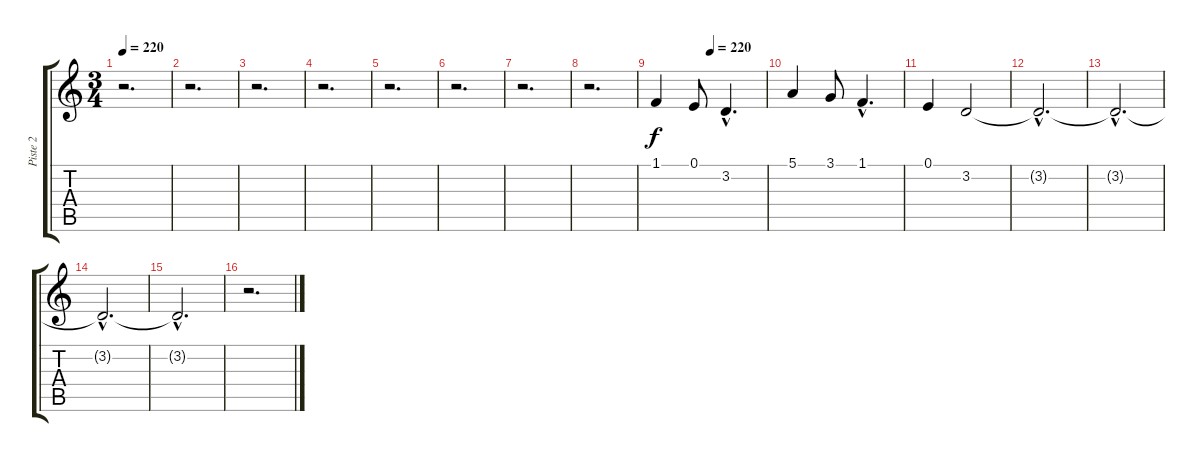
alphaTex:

\track ("Piste 2" "Piste 2") {instrument flute}
\staff {score tabs}
\tuning (E4 B3 G3 D3 A2 E2) {hide}
\ts (3 4)
\tempo 220
\clef g2
\ks c
r.2{d dy f instrument flute} |
r.2{d} |
r.2{d} |
r.2{d} |
r.2{d} |
r.2{d} |
r.2{d} |
r.2{d} |
\tempo (220 0.5)
1.1.4 0.1.8 3.2{hac}.4{d} |
5.1.4 3.1.8 1.1{hac}.4{d} |
0.1.4 3.2.2 |
3.2{hac t}.2{d} |
3.2{hac t}.2{d} |
3.2{hac t}.2{d} |
3.2{hac t}.2{d} |
r.2{d}
